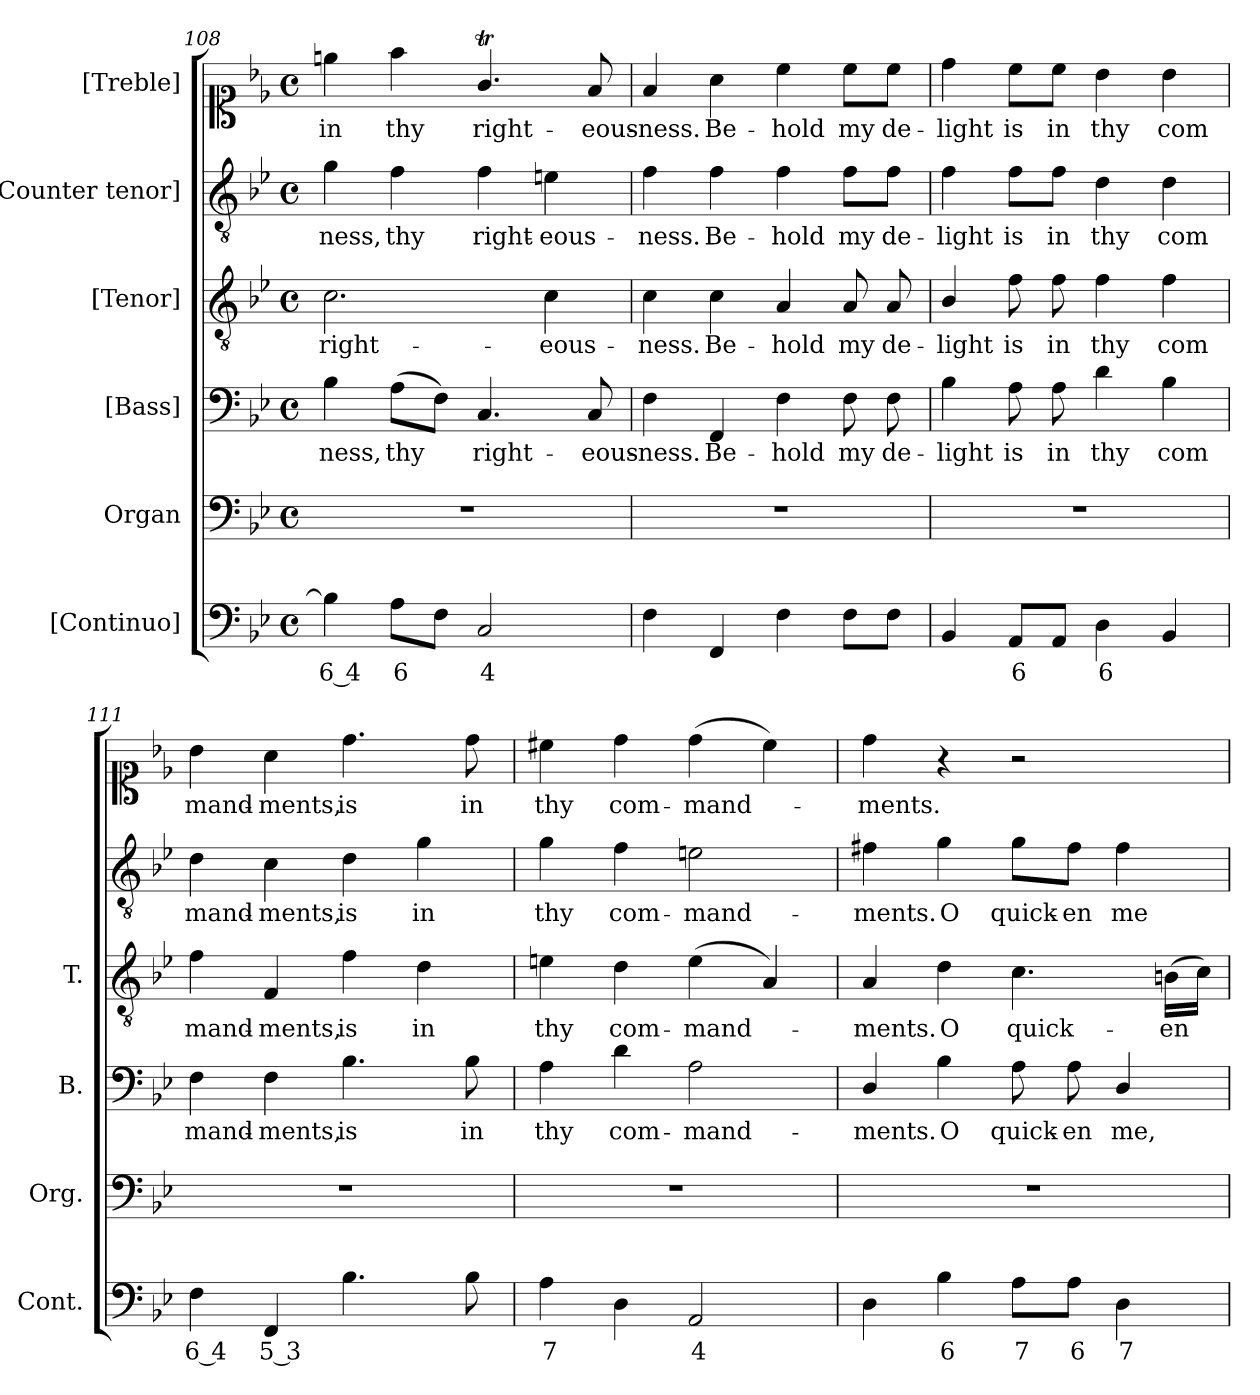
**kern	**text	**kern	**kern	**text	**kern	**text	**kern	**text	**kern	**text
*part6	*part6	*part5	*part4	*part4	*part3	*part3	*part2	*part2	*part1	*part1
*staff6	*staff6	*staff5	*staff4	*staff4	*staff3	*staff3	*staff2	*staff2	*staff1	*staff1
*I"[Continuo]	*	*I"Organ	*I"[Bass]	*	*I"[Tenor]	*	*I"[Counter tenor]	*	*I"[Treble]	*
*I'Cont.	*	*I'Org.	*I'B.	*	*I'T.	*	*	*	*	*
!!LO:LB:g=z
*clefF4	*	*clefF4	*clefF4	*	*clefGv2	*	*clefGv2	*	*clefC1	*
*	*	*	*	*	*ITrd7c12	*	*ITrd7c12	*	*	*
*k[b-e-]	*	*k[b-e-]	*k[b-e-]	*	*k[b-e-]	*	*k[b-e-]	*	*k[b-e-]	*
*B-:	*	*B-:	*B-:	*	*B-:	*	*B-:	*	*B-:	*
*M4/4	*	*M4/4	*M4/4	*	*M4/4	*	*M4/4	*	*M4/4	*
*met(c)	*	*met(c)	*met(c)	*	*met(c)	*	*met(c)	*	*met(c)	*
=108	=108	=108	=108	=108	=108	=108	=108	=108	=108	=108
!	!LO:LY:b:color=#000000	!	!	!	!	!	!	!	!	!
!	!	!	!	!LO:LY:b:color=#000000	!	!	!	!	!	!
!	!	!	!	!	!	!LO:LY:b:color=#000000	!	!	!	!
!	!	!	!	!	!	!	!	!LO:LY:b:color=#000000	!	!
!	!	!	!	!	!	!	!	!	!	!LO:LY:b:color=#000000
4B-i\]	6 4	1r	4B-i\	-ness,	2.Ci\	right-	4Gi\	-ness,	4eeni\	in
!	!LO:LY:b:color=#000000	!	!	!	!	!	!	!	!	!
!	!	!	!	!LO:LY:b:color=#000000	!	!	!	!	!	!
!	!	!	!	!	!	!	!	!LO:LY:b:color=#000000	!	!
!	!	!	!	!	!	!	!	!	!	!LO:LY:b:color=#000000
8Ai\L	6	.	(8Ai\L	thy	.	.	4Fi\	thy	4ffi\	thy
8Fi\J	.	.	8Fi\J)	.	.	.	.	.	.	.
!	!LO:LY:b:color=#000000	!	!	!	!	!	!	!	!	!
!	!	!	!	!LO:LY:b:color=#000000	!	!	!	!	!	!
!	!	!	!	!	!	!	!	!LO:LY:b:color=#000000	!	!
!	!	!	!	!	!	!	!	!	!	!LO:LY:b:color=#000000
2Ci/	4	.	4.Ci/	right-	.	.	4Fi\	right-	4.gTi/	right-
!	!	!	!	!	!	!LO:LY:b:color=#000000	!	!	!	!
!	!	!	!	!	!	!	!	!LO:LY:b:color=#000000	!	!
.	.	.	.	.	4Ci\	-eous-	4Eni\	-eous-	.	.
!	!	!	!	!LO:LY:b:color=#000000	!	!	!	!	!	!
!	!	!	!	!	!	!	!	!	!	!LO:LY:b:color=#000000
.	.	.	8Ci/	-eous-	.	.	.	.	8fi/	-eous-
=109	=109	=109	=109	=109	=109	=109	=109	=109	=109	=109
!	!	!	!	!LO:LY:b:color=#000000	!	!	!	!	!	!
!	!	!	!	!	!	!LO:LY:b:color=#000000	!	!	!	!
!	!	!	!	!	!	!	!	!LO:LY:b:color=#000000	!	!
!	!	!	!	!	!	!	!	!	!	!LO:LY:b:color=#000000
4Fi\	.	1r	4Fi\	-ness.	4Ci\	-ness.	4Fi\	-ness.	4fi/	-ness.
!	!	!	!	!LO:LY:b:color=#000000	!	!	!	!	!	!
!	!	!	!	!	!	!LO:LY:b:color=#000000	!	!	!	!
!	!	!	!	!	!	!	!	!LO:LY:b:color=#000000	!	!
!	!	!	!	!	!	!	!	!	!	!LO:LY:b:color=#000000
4FFi/	.	.	4FFi/	Be-	4Ci\	Be-	4Fi\	Be-	4ai\	Be-
!	!	!	!	!LO:LY:b:color=#000000	!	!	!	!	!	!
!	!	!	!	!	!	!LO:LY:b:color=#000000	!	!	!	!
!	!	!	!	!	!	!	!	!LO:LY:b:color=#000000	!	!
!	!	!	!	!	!	!	!	!	!	!LO:LY:b:color=#000000
4Fi\	.	.	4Fi\	-hold	4AAi/	-hold	4Fi\	-hold	4cci\	-hold
!	!	!	!	!LO:LY:b:color=#000000	!	!	!	!	!	!
!	!	!	!	!	!	!LO:LY:b:color=#000000	!	!	!	!
!	!	!	!	!	!	!	!	!LO:LY:b:color=#000000	!	!
!	!	!	!	!	!	!	!	!	!	!LO:LY:b:color=#000000
8Fi\L	.	.	8Fi\	my	8AAi/	my	8Fi\L	my	8cci\L	my
!	!	!	!	!LO:LY:b:color=#000000	!	!	!	!	!	!
!	!	!	!	!	!	!LO:LY:b:color=#000000	!	!	!	!
!	!	!	!	!	!	!	!	!LO:LY:b:color=#000000	!	!
!	!	!	!	!	!	!	!	!	!	!LO:LY:b:color=#000000
8Fi\J	.	.	8Fi\	de-	8AAi/	de-	8Fi\J	de-	8cci\J	de-
=110	=110	=110	=110	=110	=110	=110	=110	=110	=110	=110
!	!	!	!	!LO:LY:b:color=#000000	!	!	!	!	!	!
!	!	!	!	!	!	!LO:LY:b:color=#000000	!	!	!	!
!	!	!	!	!	!	!	!	!LO:LY:b:color=#000000	!	!
!	!	!	!	!	!	!	!	!	!	!LO:LY:b:color=#000000
4BB-i/	.	1r	4B-i\	-light	4BB-i/	-light	4Fi\	-light	4ddi\	-light
!	!LO:LY:b:color=#000000	!	!	!	!	!	!	!	!	!
!	!	!	!	!LO:LY:b:color=#000000	!	!	!	!	!	!
!	!	!	!	!	!	!LO:LY:b:color=#000000	!	!	!	!
!	!	!	!	!	!	!	!	!LO:LY:b:color=#000000	!	!
!	!	!	!	!	!	!	!	!	!	!LO:LY:b:color=#000000
8AAi/L	6	.	8Ai\	is	8Fi\	is	8Fi\L	is	8cci\L	is
!	!	!	!	!LO:LY:b:color=#000000	!	!	!	!	!	!
!	!	!	!	!	!	!LO:LY:b:color=#000000	!	!	!	!
!	!	!	!	!	!	!	!	!LO:LY:b:color=#000000	!	!
!	!	!	!	!	!	!	!	!	!	!LO:LY:b:color=#000000
8AAi/J	.	.	8Ai\	in	8Fi\	in	8Fi\J	in	8cci\J	in
!	!LO:LY:b:color=#000000	!	!	!	!	!	!	!	!	!
!	!	!	!	!LO:LY:b:color=#000000	!	!	!	!	!	!
!	!	!	!	!	!	!LO:LY:b:color=#000000	!	!	!	!
!	!	!	!	!	!	!	!	!LO:LY:b:color=#000000	!	!
!	!	!	!	!	!	!	!	!	!	!LO:LY:b:color=#000000
4Di\	6	.	4di\	thy	4Fi\	thy	4Di\	thy	4b-i\	thy
!	!	!	!	!LO:LY:b:color=#000000	!	!	!	!	!	!
!	!	!	!	!	!	!LO:LY:b:color=#000000	!	!	!	!
!	!	!	!	!	!	!	!	!LO:LY:b:color=#000000	!	!
!	!	!	!	!	!	!	!	!	!	!LO:LY:b:color=#000000
4BB-i/	.	.	4B-i\	com	4Fi\	com	4Di\	com	4b-i\	com
=111	=111	=111	=111	=111	=111	=111	=111	=111	=111	=111
!	!LO:LY:b:color=#000000	!	!	!	!	!	!	!	!	!
!	!	!	!	!LO:LY:b:color=#000000	!	!	!	!	!	!
!	!	!	!	!	!	!LO:LY:b:color=#000000	!	!	!	!
!	!	!	!	!	!	!	!	!LO:LY:b:color=#000000	!	!
!	!	!	!	!	!	!	!	!	!	!LO:LY:b:color=#000000
4Fi\	6 4	1r	4Fi\	mand-	4Fi\	mand-	4Di\	mand-	4b-i\	mand-
!	!LO:LY:b:color=#000000	!	!	!	!	!	!	!	!	!
!	!	!	!	!LO:LY:b:color=#000000	!	!	!	!	!	!
!	!	!	!	!	!	!LO:LY:b:color=#000000	!	!	!	!
!	!	!	!	!	!	!	!	!LO:LY:b:color=#000000	!	!
!	!	!	!	!	!	!	!	!	!	!LO:LY:b:color=#000000
4FFi/	5 3	.	4Fi\	-ments,	4FFi/	-ments,	4Ci\	-ments,	4ai\	-ments,
!	!	!	!	!LO:LY:b:color=#000000	!	!	!	!	!	!
!	!	!	!	!	!	!LO:LY:b:color=#000000	!	!	!	!
!	!	!	!	!	!	!	!	!LO:LY:b:color=#000000	!	!
!	!	!	!	!	!	!	!	!	!	!LO:LY:b:color=#000000
4.B-i\	.	.	4.B-i\	is	4Fi\	is	4Di\	is	4.ddi\	is
!	!	!	!	!	!	!LO:LY:b:color=#000000	!	!	!	!
!	!	!	!	!	!	!	!	!LO:LY:b:color=#000000	!	!
.	.	.	.	.	4Di\	in	4Gi\	in	.	.
!	!	!	!	!LO:LY:b:color=#000000	!	!	!	!	!	!
!	!	!	!	!	!	!	!	!	!	!LO:LY:b:color=#000000
8B-i\	.	.	8B-i\	in	.	.	.	.	8ddi\	in
!!LO:PB:g=z
=112	=112	=112	=112	=112	=112	=112	=112	=112	=112	=112
!	!LO:LY:b:color=#000000	!	!	!	!	!	!	!	!	!
!	!	!	!	!LO:LY:b:color=#000000	!	!	!	!	!	!
!	!	!	!	!	!	!LO:LY:b:color=#000000	!	!	!	!
!	!	!	!	!	!	!	!	!LO:LY:b:color=#000000	!	!
!	!	!	!	!	!	!	!	!	!	!LO:LY:b:color=#000000
4Ai\	7	1r	4Ai\	thy	4Eni\	thy	4Gi\	thy	4cc#Xi\	thy
!	!	!	!	!LO:LY:b:color=#000000	!	!	!	!	!	!
!	!	!	!	!	!	!LO:LY:b:color=#000000	!	!	!	!
!	!	!	!	!	!	!	!	!LO:LY:b:color=#000000	!	!
!	!	!	!	!	!	!	!	!	!	!LO:LY:b:color=#000000
4Di\	.	.	4di\	com-	4Di\	com-	4Fi\	com-	4ddi\	com-
!	!LO:LY:b:color=#000000	!	!	!	!	!	!	!	!	!
!	!	!	!	!LO:LY:b:color=#000000	!	!	!	!	!	!
!	!	!	!	!	!	!LO:LY:b:color=#000000	!	!	!	!
!	!	!	!	!	!	!	!	!LO:LY:b:color=#000000	!	!
!	!	!	!	!	!	!	!	!	!	!LO:LY:b:color=#000000
2AAi/	4	.	2Ai\	-mand-	(4Ei\	-mand-	2Eni\	-mand-	(4ddi\	-mand-
.	.	.	.	.	4AAi/)	.	.	.	4cc#i\)	.
=113	=113	=113	=113	=113	=113	=113	=113	=113	=113	=113
!	!	!	!	!LO:LY:b:color=#000000	!	!	!	!	!	!
!	!	!	!	!	!	!LO:LY:b:color=#000000	!	!	!	!
!	!	!	!	!	!	!	!	!LO:LY:b:color=#000000	!	!
!	!	!	!	!	!	!	!	!	!	!LO:LY:b:color=#000000
4Di\	.	1r	4Di/	-ments.	4AAi/	-ments.	4F#Xi\	-ments.	4ddi\	-ments.
!	!LO:LY:b:color=#000000	!	!	!	!	!	!	!	!	!
!	!	!	!	!LO:LY:b:color=#000000	!	!	!	!	!	!
!	!	!	!	!	!	!LO:LY:b:color=#000000	!	!	!	!
!	!	!	!	!	!	!	!	!LO:LY:b:color=#000000	!	!
4B-i\	6	.	4B-i\	O	4Di\	O	4Gi\	O	4r	.
!	!LO:LY:b:color=#000000	!	!	!	!	!	!	!	!	!
!	!	!	!	!LO:LY:b:color=#000000	!	!	!	!	!	!
!	!	!	!	!	!	!LO:LY:b:color=#000000	!	!	!	!
!	!	!	!	!	!	!	!	!LO:LY:b:color=#000000	!	!
8Ai\L	7	.	8Ai\	quick-	4.Ci\	quick-	8Gi\L	quick-	2r	.
!	!LO:LY:b:color=#000000	!	!	!	!	!	!	!	!	!
!	!	!	!	!LO:LY:b:color=#000000	!	!	!	!	!	!
!	!	!	!	!	!	!	!	!LO:LY:b:color=#000000	!	!
8Ai\J	6	.	8Ai\	-en	.	.	8F#i\J	-en	.	.
!	!LO:LY:b:color=#000000	!	!	!	!	!	!	!	!	!
!	!	!	!	!LO:LY:b:color=#000000	!	!	!	!	!	!
!	!	!	!	!	!	!	!	!LO:LY:b:color=#000000	!	!
4Di\	7	.	4Di/	me,	.	.	4F#i\	me	.	.
!	!	!	!	!	!	!LO:LY:b:color=#000000	!	!	!	!
.	.	.	.	.	(16BBni\LL	-en	.	.	.	.
.	.	.	.	.	16Ci\JJ)	.	.	.	.	.
=	=	=	=	=	=	=	=	=	=	=
*-	*-	*-	*-	*-	*-	*-	*-	*-	*-	*-
